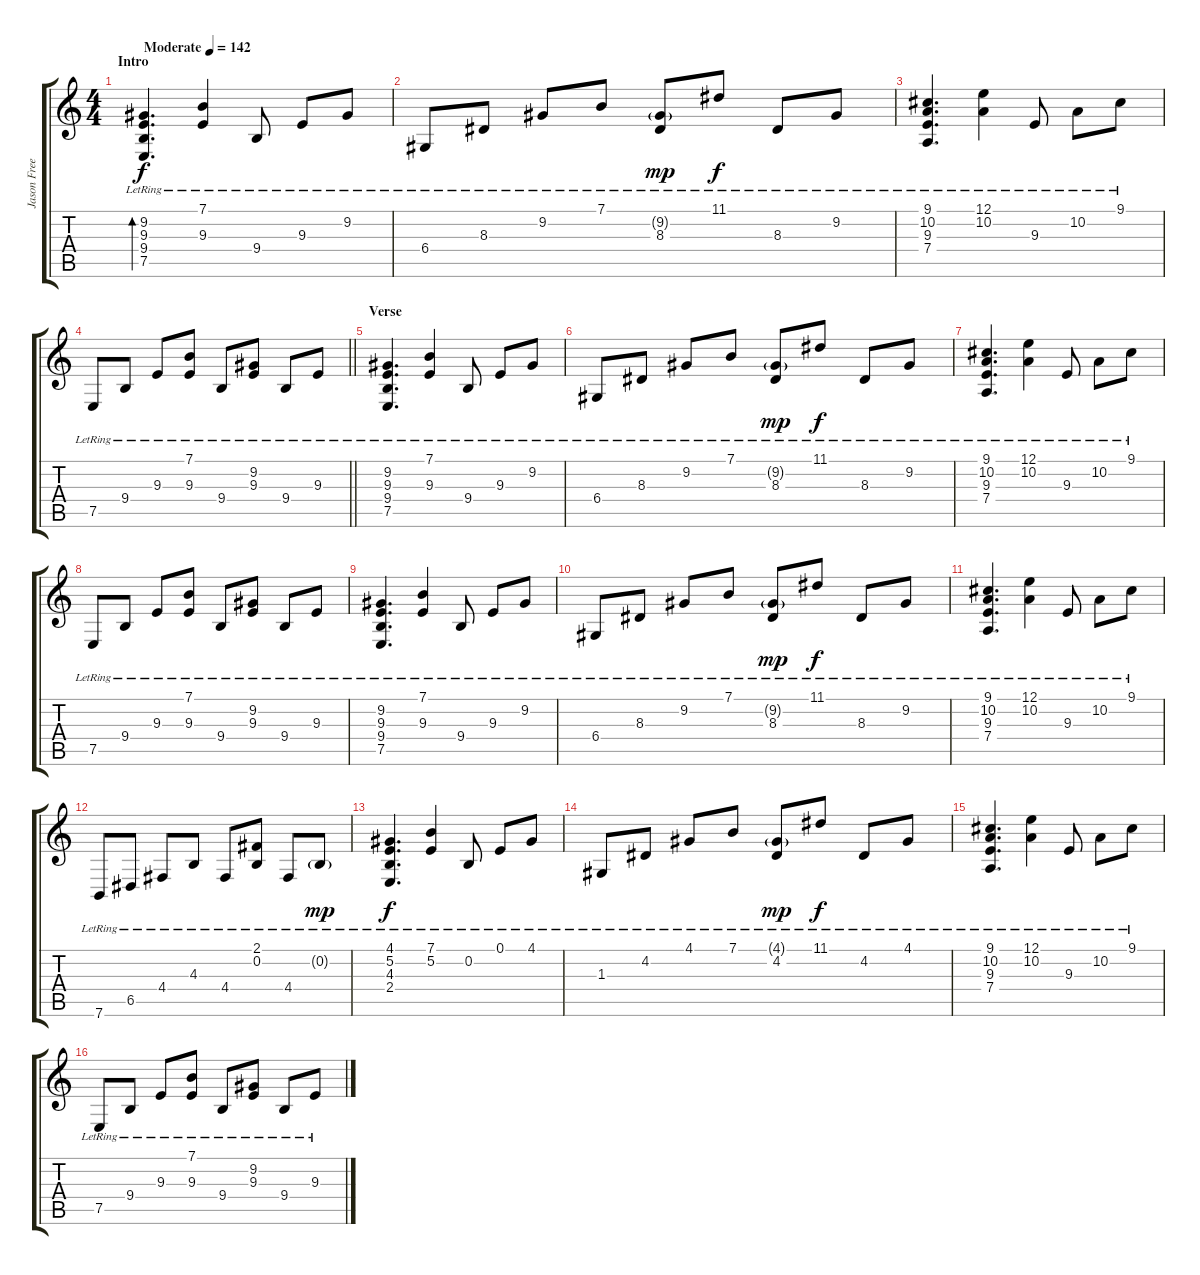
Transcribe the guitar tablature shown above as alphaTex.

\track ("Jason Freeze - Piano" "Jason Free") {instrument honkytonkpiano}
\staff {score tabs}
\tuning (E4 B3 G3 D3 A2 E2) {hide}
\ts (4 4)
\section ("" "Intro")
\tempo (142 "Moderate")
\clef g2
\ks c
(9.2{lr} 9.3{lr} 9.4{lr} 7.5{lr}).4{d bd 240 dy f instrument honkytonkpiano} (7.1{lr} 9.3{lr}).4 9.4{lr}.8 9.3{lr}.8 9.2{lr}.8 |
6.4{lr}.8 8.3{lr}.8 9.2{lr}.8 7.1{lr}.8 (9.2{g lr} 8.3{lr}).8{dy mp} 11.1{lr}.8{dy f} 8.3{lr}.8 9.2{lr}.8 |
(9.1{lr} 10.2{lr} 9.3{lr} 7.4{lr}).4{d} (12.1{lr} 10.2{lr}).4 9.3{lr}.8 10.2{lr}.8 9.1{lr}.8 |
\barLineRight lightlight
7.5{lr}.8 9.4{lr}.8 9.3{lr}.8 (7.1{lr} 9.3{lr}).8 9.4{lr}.8 (9.2{lr} 9.3{lr}).8 9.4{lr}.8 9.3{lr}.8 |
\section ("" "Verse")
(9.2{lr} 9.3{lr} 9.4{lr} 7.5{lr}).4{d} (7.1{lr} 9.3{lr}).4 9.4{lr}.8 9.3{lr}.8 9.2{lr}.8 |
6.4{lr}.8 8.3{lr}.8 9.2{lr}.8 7.1{lr}.8 (9.2{g lr} 8.3{lr}).8{dy mp} 11.1{lr}.8{dy f} 8.3{lr}.8 9.2{lr}.8 |
(9.1{lr} 10.2{lr} 9.3{lr} 7.4{lr}).4{d} (12.1{lr} 10.2{lr}).4 9.3{lr}.8 10.2{lr}.8 9.1{lr}.8 |
7.5{lr}.8 9.4{lr}.8 9.3{lr}.8 (7.1{lr} 9.3{lr}).8 9.4{lr}.8 (9.2{lr} 9.3{lr}).8 9.4{lr}.8 9.3{lr}.8 |
(9.2{lr} 9.3{lr} 9.4{lr} 7.5{lr}).4{d} (7.1{lr} 9.3{lr}).4 9.4{lr}.8 9.3{lr}.8 9.2{lr}.8 |
6.4{lr}.8 8.3{lr}.8 9.2{lr}.8 7.1{lr}.8 (9.2{g lr} 8.3{lr}).8{dy mp} 11.1{lr}.8{dy f} 8.3{lr}.8 9.2{lr}.8 |
(9.1{lr} 10.2{lr} 9.3{lr} 7.4{lr}).4{d} (12.1{lr} 10.2{lr}).4 9.3{lr}.8 10.2{lr}.8 9.1{lr}.8 |
7.6{lr}.8 6.5{lr}.8 4.4{lr}.8 4.3{lr}.8 4.4{lr}.8 (2.1{lr} 0.2{lr}).8 4.4{lr}.8 0.2{g lr}.8{dy mp} |
(4.1{lr} 5.2{lr} 4.3{lr} 2.4{lr}).4{d dy f} (7.1{lr} 5.2{lr}).4 0.2{lr}.8 0.1{lr}.8 4.1{lr}.8 |
1.3{lr}.8 4.2{lr}.8 4.1{lr}.8 7.1{lr}.8 (4.1{g lr} 4.2{lr}).8{dy mp} 11.1{lr}.8{dy f} 4.2{lr}.8 4.1{lr}.8 |
(9.1{lr} 10.2{lr} 9.3{lr} 7.4{lr}).4{d} (12.1{lr} 10.2{lr}).4 9.3{lr}.8 10.2{lr}.8 9.1{lr}.8 |
7.5{lr}.8 9.4{lr}.8 9.3{lr}.8 (7.1{lr} 9.3{lr}).8 9.4{lr}.8 (9.2{lr} 9.3{lr}).8 9.4{lr}.8 9.3{lr}.8
